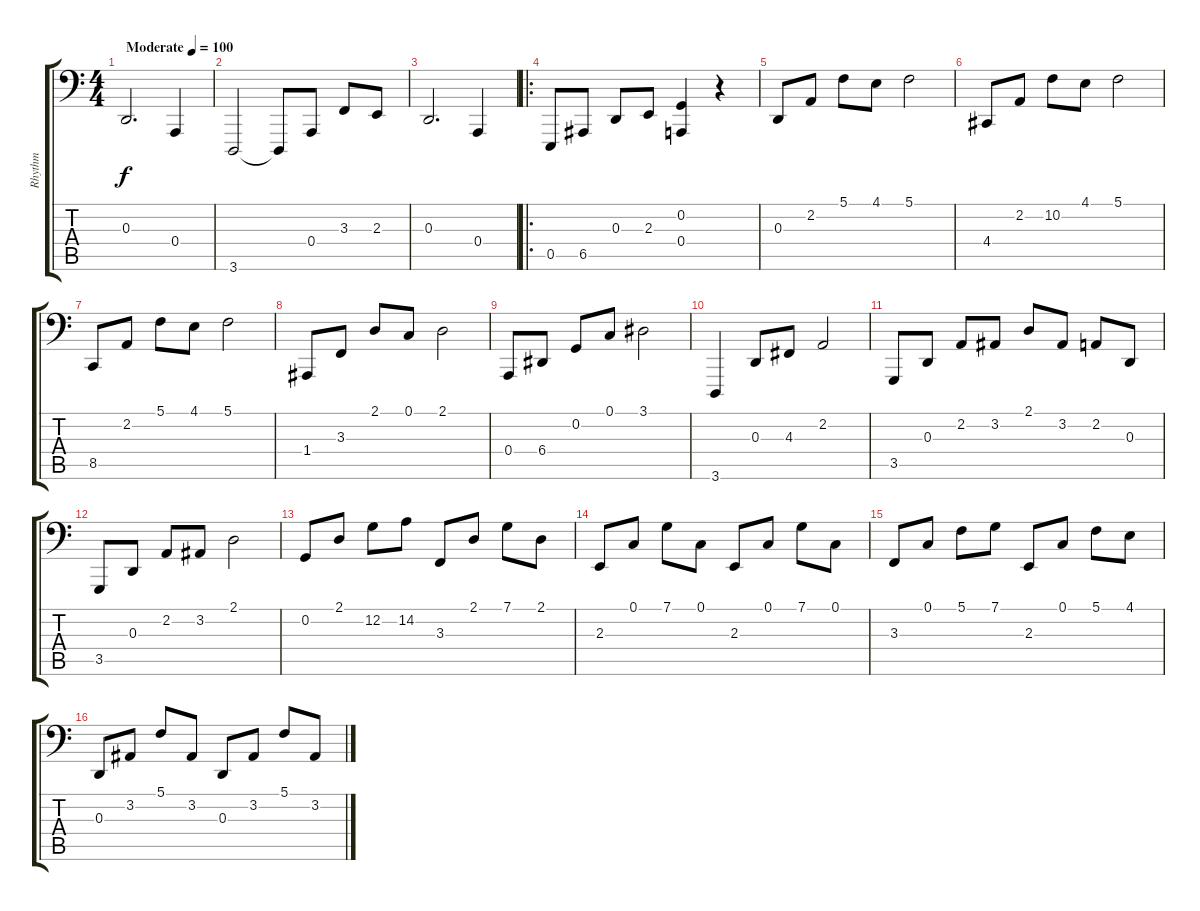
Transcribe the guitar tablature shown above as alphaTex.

\track ("Rhythm" "Rhythm") {instrument acousticgrandpiano}
\staff {score tabs}
\tuning (C3 G2 D2 A1 E1 B0) {hide}
\ts (4 4)
\tempo (100 "Moderate")
\clef f4
\ks c
0.3.2{d dy f instrument acousticgrandpiano} 0.4.4 |
3.6.2 3.6{t}.8 0.4.8 3.3.8 2.3.8 |
0.3.2{d} 0.4.4 |
\ro
0.5.8 6.5.8 0.3.8 2.3.8 (0.2 0.4).4 r.4 |
0.3.8 2.2.8 5.1.8 4.1.8 5.1.2 |
4.4.8 2.2.8 10.2.8 4.1.8 5.1.2 |
8.5.8 2.2.8 5.1.8 4.1.8 5.1.2 |
1.4.8 3.3.8 2.1.8 0.1.8 2.1.2 |
0.4.8 6.4.8 0.2.8 0.1.8 3.1.2 |
3.6.4 0.3.8 4.3.8 2.2.2 |
3.5.8 0.3.8 2.2.8 3.2.8 2.1.8 3.2.8 2.2.8 0.3.8 |
3.5.8 0.3.8 2.2.8 3.2.8 2.1.2 |
0.2.8 2.1.8 12.2.8 14.2.8 3.3.8 2.1.8 7.1.8 2.1.8 |
2.3.8 0.1.8 7.1.8 0.1.8 2.3.8 0.1.8 7.1.8 0.1.8 |
3.3.8 0.1.8 5.1.8 7.1.8 2.3.8 0.1.8 5.1.8 4.1.8 |
0.3.8 3.2.8 5.1.8 3.2.8 0.3.8 3.2.8 5.1.8 3.2.8
